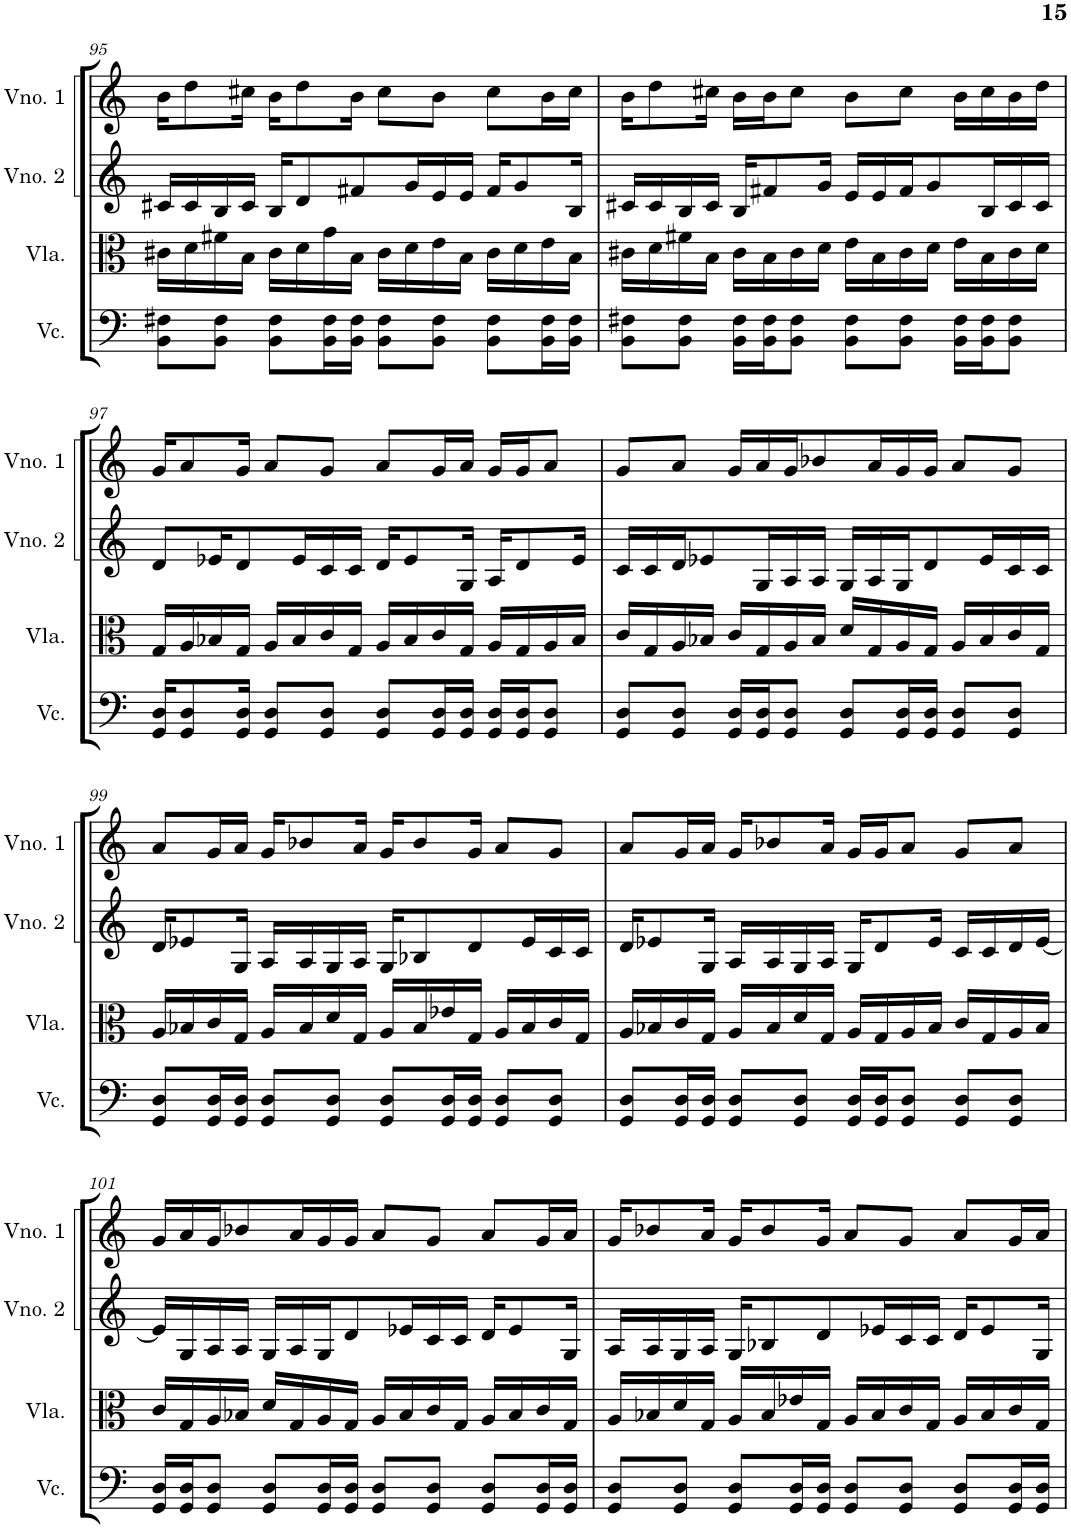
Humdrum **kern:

**kern	**kern	**kern	**kern
*part4	*part3	*part2	*part1
*staff4	*staff3	*staff2	*staff1
*I"Violoncelo	*I"Viola	*I"Violino 2	*I"Violino 1
*I'Vc.	*I'Vla.	*I'Vno. 2	*I'Vno. 1
!!LO:PB:g=z
*clefF4	*clefC3	*clefG2	*clefG2
*k[]	*k[]	*k[]	*k[]
*M4/4	*M4/4	*M4/4	*M4/4
=95	=95	=95	=95
8BB\ 8F#X\L	16c#X\LL	16c#X/LL	16b\KL
.	16d\	16c#/	8dd\
8BB\ 8F#\J	16f#X\	16B/	.
.	16B\JJ	16c#/JJ	16cc#X\Jk
8BB\ 8F#\L	16c#\LL	16B/KL	16b\KL
.	16d\	8d/	8dd\
16BB\ 16F#\L	16g\	.	.
16BB\ 16F#\JJ	16B\JJ	8f#X/	16b\Jk
8BB\ 8F#\L	16c#\LL	.	8cc#\L
.	16d\	16g/L	.
8BB\ 8F#\J	16e\	16e/	8b\J
.	16B\JJ	16e/JJ	.
8BB\ 8F#\L	16c#\LL	16f#/KL	8cc#\L
.	16d\	8g/	.
16BB\ 16F#\L	16e\	.	16b\L
16BB\ 16F#\JJ	16B\JJ	16B/Jk	16cc#\JJ
=96	=96	=96	=96
8BB\ 8F#X\L	16c#X\LL	16c#X/LL	16b\KL
.	16d\	16c#/	8dd\
8BB\ 8F#\J	16f#X\	16B/	.
.	16B\JJ	16c#/JJ	16cc#X\Jk
16BB\ 16F#\LL	16c#\LL	16B/KL	16b\LL
16BB\ 16F#\J	16B\	8f#X/	16b\J
8BB\ 8F#\J	16c#\	.	8cc#\J
.	16d\JJ	16g/Jk	.
8BB\ 8F#\L	16e\LL	16e/LL	8b\L
.	16B\	16e/	.
8BB\ 8F#\J	16c#\	16f#/J	8cc#\J
.	16d\JJ	8g/	.
16BB\ 16F#\LL	16e\LL	.	16b\LL
16BB\ 16F#\J	16B\	16B/L	16cc#\
8BB\ 8F#\J	16c#\	16c#/	16b\
.	16d\JJ	16c#/JJ	16dd\JJ
!!LO:LB:g=z
=97	=97	=97	=97
16GG/ 16D/KL	16G/LL	8d/L	16g/KL
8GG/ 8D/	16A/	.	8a/
.	16B-X/	16e-X/K	.
16GG/ 16D/Jk	16G/JJ	8d/	16g/Jk
8GG/ 8D/L	16A/LL	.	8a/L
.	16B-/	16e-/L	.
8GG/ 8D/J	16c/	16c/	8g/J
.	16G/JJ	16c/JJ	.
8GG/ 8D/L	16A/LL	16d/KL	8a/L
.	16B-/	8e-/	.
16GG/ 16D/L	16c/	.	16g/L
16GG/ 16D/JJ	16G/JJ	16G/Jk	16a/JJ
16GG/ 16D/LL	16A/LL	16A/KL	16g/LL
16GG/ 16D/J	16G/	8d/	16g/J
8GG/ 8D/J	16A/	.	8a/J
.	16B-/JJ	16e-/Jk	.
=98	=98	=98	=98
8GG/ 8D/L	16c/LL	16c/LL	8g/L
.	16G/	16c/	.
8GG/ 8D/J	16A/	16d/J	8a/J
.	16B-X/JJ	8e-X/	.
16GG/ 16D/LL	16c/LL	.	16g/LL
16GG/ 16D/J	16G/	16G/L	16a/
8GG/ 8D/J	16A/	16A/	16g/J
.	16B-/JJ	16A/JJ	8b-X/
8GG/ 8D/L	16d/LL	16G/LL	.
.	16G/	16A/	16a/L
16GG/ 16D/L	16A/	16G/J	16g/
16GG/ 16D/JJ	16G/JJ	8d/	16g/JJ
8GG/ 8D/L	16A/LL	.	8a/L
.	16B-/	16e-/L	.
8GG/ 8D/J	16c/	16c/	8g/J
.	16G/JJ	16c/JJ	.
!!LO:LB:g=z
=99	=99	=99	=99
8GG/ 8D/L	16A/LL	16d/KL	8a/L
.	16B-X/	8e-X/	.
16GG/ 16D/L	16c/	.	16g/L
16GG/ 16D/JJ	16G/JJ	16G/Jk	16a/JJ
8GG/ 8D/L	16A/LL	16A/LL	16g/KL
.	16B-/	16A/	8b-X/
8GG/ 8D/J	16d/	16G/	.
.	16G/JJ	16A/JJ	16a/Jk
8GG/ 8D/L	16A/LL	16G/KL	16g/KL
.	16B-/	8B-X/	8b-/
16GG/ 16D/L	16e-X/	.	.
16GG/ 16D/JJ	16G/JJ	8d/	16g/Jk
8GG/ 8D/L	16A/LL	.	8a/L
.	16B-/	16e-/L	.
8GG/ 8D/J	16c/	16c/	8g/J
.	16G/JJ	16c/JJ	.
=100	=100	=100	=100
8GG/ 8D/L	16A/LL	16d/KL	8a/L
.	16B-X/	8e-X/	.
16GG/ 16D/L	16c/	.	16g/L
16GG/ 16D/JJ	16G/JJ	16G/Jk	16a/JJ
8GG/ 8D/L	16A/LL	16A/LL	16g/KL
.	16B-/	16A/	8b-X/
8GG/ 8D/J	16d/	16G/	.
.	16G/JJ	16A/JJ	16a/Jk
16GG/ 16D/LL	16A/LL	16G/KL	16g/LL
16GG/ 16D/J	16G/	8d/	16g/J
8GG/ 8D/J	16A/	.	8a/J
.	16B-/JJ	16e-/Jk	.
8GG/ 8D/L	16c/LL	16c/LL	8g/L
.	16G/	16c/	.
8GG/ 8D/J	16A/	16d/	8a/J
.	16B-/JJ	[16e-/JJ	.
!!LO:LB:g=z
=101	=101	=101	=101
16GG/ 16D/LL	16c/LL	16e-/LL]	16g/LL
16GG/ 16D/J	16G/	16G/	16a/
8GG/ 8D/J	16A/	16A/	16g/J
.	16B-X/JJ	16A/JJ	8b-X/
8GG/ 8D/L	16d/LL	16G/LL	.
.	16G/	16A/	16a/L
16GG/ 16D/L	16A/	16G/J	16g/
16GG/ 16D/JJ	16G/JJ	8d/	16g/JJ
8GG/ 8D/L	16A/LL	.	8a/L
.	16B-/	16e-X/L	.
8GG/ 8D/J	16c/	16c/	8g/J
.	16G/JJ	16c/JJ	.
8GG/ 8D/L	16A/LL	16d/KL	8a/L
.	16B-/	8e-/	.
16GG/ 16D/L	16c/	.	16g/L
16GG/ 16D/JJ	16G/JJ	16G/Jk	16a/JJ
=102	=102	=102	=102
8GG/ 8D/L	16A/LL	16A/LL	16g/KL
.	16B-X/	16A/	8b-X/
8GG/ 8D/J	16d/	16G/	.
.	16G/JJ	16A/JJ	16a/Jk
8GG/ 8D/L	16A/LL	16G/KL	16g/KL
.	16B-/	8B-X/	8b-/
16GG/ 16D/L	16e-X/	.	.
16GG/ 16D/JJ	16G/JJ	8d/	16g/Jk
8GG/ 8D/L	16A/LL	.	8a/L
.	16B-/	16e-X/L	.
8GG/ 8D/J	16c/	16c/	8g/J
.	16G/JJ	16c/JJ	.
8GG/ 8D/L	16A/LL	16d/KL	8a/L
.	16B-/	8e-/	.
16GG/ 16D/L	16c/	.	16g/L
16GG/ 16D/JJ	16G/JJ	16G/Jk	16a/JJ
=	=	=	=
*-	*-	*-	*-
